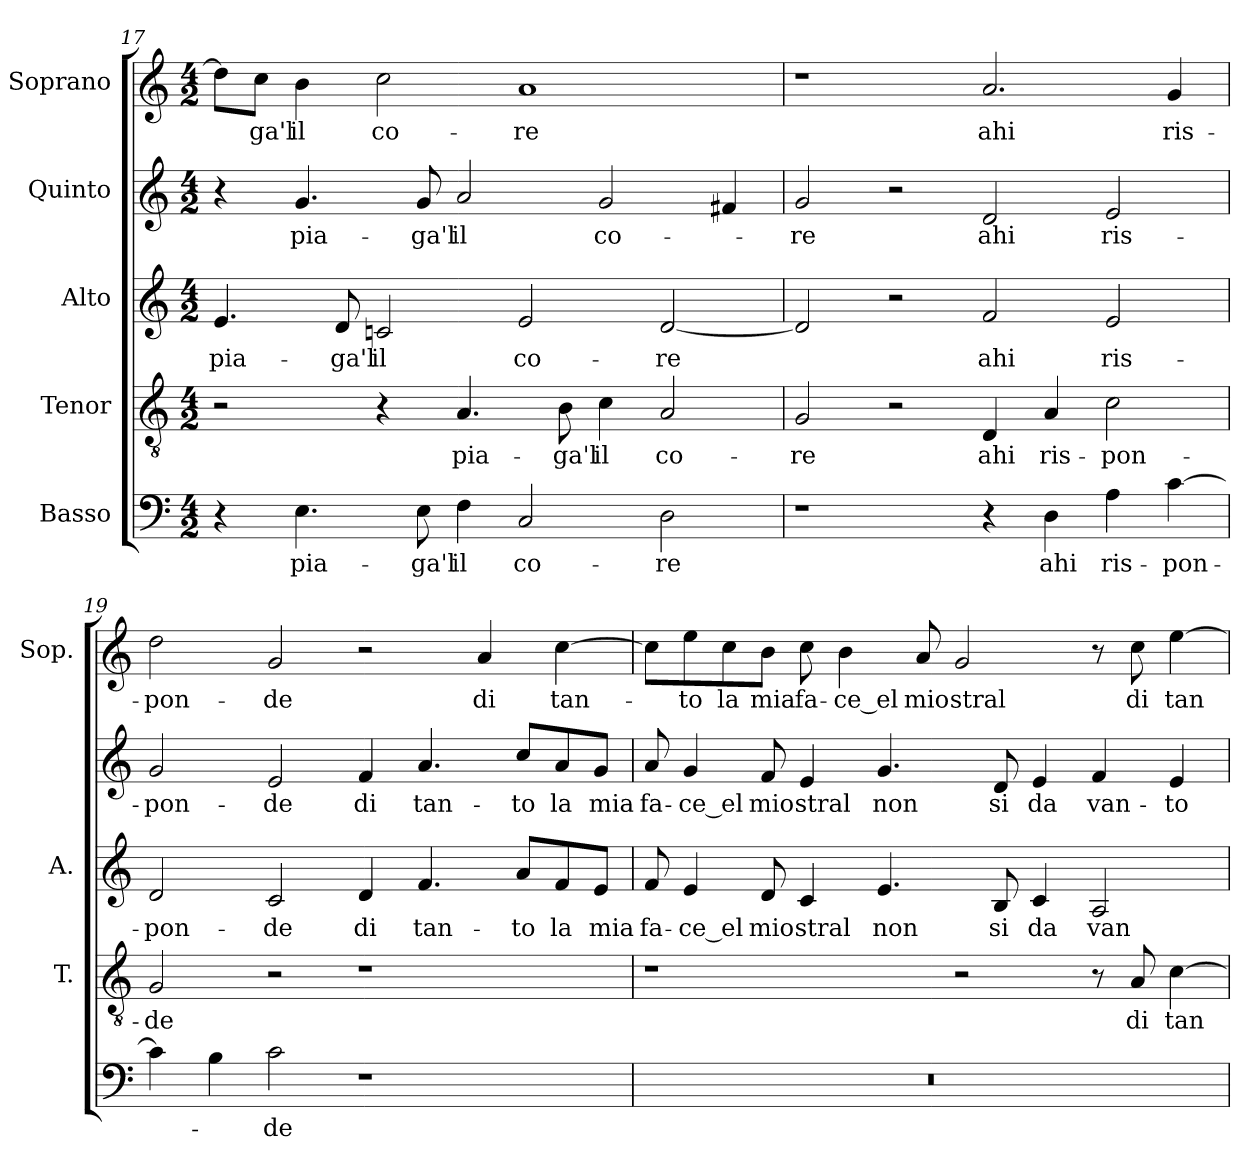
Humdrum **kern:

**kern	**text	**kern	**text	**kern	**text	**kern	**text	**kern	**text
*part5	*part5	*part4	*part4	*part3	*part3	*part2	*part2	*part1	*part1
*staff5	*staff5	*staff4	*staff4	*staff3	*staff3	*staff2	*staff2	*staff1	*staff1
*I"Basso	*	*I"Tenor	*	*I"Alto	*	*I"Quinto	*	*I"Soprano	*
*	*	*I'T.	*	*I'A.	*	*	*	*I'Sop.	*
*clefF4	*	*clefGv2	*	*clefG2	*	*clefG2	*	*clefG2	*
*	*	*ITrd7c12	*	*	*	*	*	*	*
*k[]	*	*k[]	*	*k[]	*	*k[]	*	*k[]	*
*C:	*	*C:	*	*C:	*	*C:	*	*C:	*
*M4/2	*	*M4/2	*	*M4/2	*	*M4/2	*	*M4/2	*
=17	=17	=17	=17	=17	=17	=17	=17	=17	=17
!	!	!	!	!	!LO:LY:b:color=#000000	!	!	!	!
4r	.	2r	.	4.ei/	pia-	4r	.	8ddi\L]	.
!	!	!	!	!	!	!	!	!	!LO:LY:b:color=#000000
.	.	.	.	.	.	.	.	8cci\J	-ga'l
!	!LO:LY:b:color=#000000	!	!	!	!	!	!	!	!
!	!	!	!	!	!	!	!LO:LY:b:color=#000000	!	!
!	!	!	!	!	!	!	!	!	!LO:LY:b:color=#000000
4.Ei\	pia-	.	.	.	.	4.gi/	pia-	4bi\	il
!	!	!	!	!	!LO:LY:b:color=#000000	!	!	!	!
.	.	.	.	8di/	-ga'l	.	.	.	.
!	!	!	!	!	!LO:LY:b:color=#000000	!	!	!	!
!	!	!	!	!	!	!	!	!	!LO:LY:b:color=#000000
.	.	4r	.	2cni/	il	.	.	2cci\	co-
!	!LO:LY:b:color=#000000	!	!	!	!	!	!	!	!
!	!	!	!	!	!	!	!LO:LY:b:color=#000000	!	!
8Ei\	-ga'l	.	.	.	.	8gi/	-ga'l	.	.
!	!LO:LY:b:color=#000000	!	!	!	!	!	!	!	!
!	!	!	!LO:LY:b:color=#000000	!	!	!	!	!	!
!	!	!	!	!	!	!	!LO:LY:b:color=#000000	!	!
4Fi\	il	4.AAi/	pia-	.	.	2ai/	il	.	.
!	!LO:LY:b:color=#000000	!	!	!	!	!	!	!	!
!	!	!	!	!	!LO:LY:b:color=#000000	!	!	!	!
!	!	!	!	!	!	!	!	!	!LO:LY:b:color=#000000
2Ci/	co-	.	.	2ei/	co-	.	.	1ai	-re
!	!	!	!LO:LY:b:color=#000000	!	!	!	!	!	!
.	.	8BBi\	-ga'l	.	.	.	.	.	.
!	!	!	!LO:LY:b:color=#000000	!	!	!	!	!	!
!	!	!	!	!	!	!	!LO:LY:b:color=#000000	!	!
.	.	4Ci\	il	.	.	2gi/	co-	.	.
!	!LO:LY:b:color=#000000	!	!	!	!	!	!	!	!
!	!	!	!LO:LY:b:color=#000000	!	!	!	!	!	!
!	!	!	!	!	!LO:LY:b:color=#000000	!	!	!	!
2Di\	-re	2AAi/	co-	[<2di/	-re	.	.	.	.
.	.	.	.	.	.	4f#Xi/	.	.	.
=18	=18	=18	=18	=18	=18	=18	=18	=18	=18
!	!	!	!LO:LY:b:color=#000000	!	!	!	!	!	!
!	!	!	!	!	!	!	!LO:LY:b:color=#000000	!	!
1r	.	2GGi/	-re	2di/]	.	2gi/	-re	1r	.
.	.	2r	.	2r	.	2r	.	.	.
!	!	!	!LO:LY:b:color=#000000	!	!	!	!	!	!
!	!	!	!	!	!LO:LY:b:color=#000000	!	!	!	!
!	!	!	!	!	!	!	!LO:LY:b:color=#000000	!	!
!	!	!	!	!	!	!	!	!	!LO:LY:b:color=#000000
4r	.	4DDi/	ahi	2fi/	ahi	2di/	ahi	2.ai/	ahi
!	!LO:LY:b:color=#000000	!	!	!	!	!	!	!	!
!	!	!	!LO:LY:b:color=#000000	!	!	!	!	!	!
4Di\	ahi	4AAi/	ris-	.	.	.	.	.	.
!	!LO:LY:b:color=#000000	!	!	!	!	!	!	!	!
!	!	!	!LO:LY:b:color=#000000	!	!	!	!	!	!
!	!	!	!	!	!LO:LY:b:color=#000000	!	!	!	!
!	!	!	!	!	!	!	!LO:LY:b:color=#000000	!	!
4Ai\	ris-	2Ci\	-pon-	2ei/	ris-	2ei/	ris-	.	.
!	!LO:LY:b:color=#000000	!	!	!	!	!	!	!	!
!	!	!	!	!	!	!	!	!	!LO:LY:b:color=#000000
[>4ci\	-pon-	.	.	.	.	.	.	4gi/	ris-
=19	=19	=19	=19	=19	=19	=19	=19	=19	=19
!	!	!	!LO:LY:b:color=#000000	!	!	!	!	!	!
!	!	!	!	!	!LO:LY:b:color=#000000	!	!	!	!
!	!	!	!	!	!	!	!LO:LY:b:color=#000000	!	!
!	!	!	!	!	!	!	!	!	!LO:LY:b:color=#000000
4ci\]	.	2GGi/	-de	2di/	-pon-	2gi/	-pon-	2ddi\	-pon-
4Bi\	.	.	.	.	.	.	.	.	.
!	!LO:LY:b:color=#000000	!	!	!	!	!	!	!	!
!	!	!	!	!	!LO:LY:b:color=#000000	!	!	!	!
!	!	!	!	!	!	!	!LO:LY:b:color=#000000	!	!
!	!	!	!	!	!	!	!	!	!LO:LY:b:color=#000000
2ci\	-de	2r	.	2ci/	-de	2ei/	-de	2gi/	-de
!	!	!	!	!	!LO:LY:b:color=#000000	!	!	!	!
!	!	!	!	!	!	!	!LO:LY:b:color=#000000	!	!
1r	.	1r	.	4di/	di	4fi/	di	2r	.
!	!	!	!	!	!LO:LY:b:color=#000000	!	!	!	!
!	!	!	!	!	!	!	!LO:LY:b:color=#000000	!	!
.	.	.	.	4.fi/	tan-	4.ai/	tan-	.	.
!	!	!	!	!	!	!	!	!	!LO:LY:b:color=#000000
.	.	.	.	.	.	.	.	4ai/	di
!	!	!	!	!	!LO:LY:b:color=#000000	!	!	!	!
!	!	!	!	!	!	!	!LO:LY:b:color=#000000	!	!
.	.	.	.	8ai/L	-to	8cci/L	-to	.	.
!	!	!	!	!	!LO:LY:b:color=#000000	!	!	!	!
!	!	!	!	!	!	!	!LO:LY:b:color=#000000	!	!
!	!	!	!	!	!	!	!	!	!LO:LY:b:color=#000000
.	.	.	.	8fi/	la	8ai/	la	[>4cci\	tan-
!	!	!	!	!	!LO:LY:b:color=#000000	!	!	!	!
!	!	!	!	!	!	!	!LO:LY:b:color=#000000	!	!
.	.	.	.	8ei/J	mia	8gi/J	mia	.	.
!!LO:LB:g=z
=20	=20	=20	=20	=20	=20	=20	=20	=20	=20
!LO:N:vis=1	!	!	!	!	!	!	!	!	!
!	!	!	!	!	!LO:LY:b:color=#000000	!	!	!	!
!	!	!	!	!	!	!	!LO:LY:b:color=#000000	!	!
0r	.	1r	.	8fi/	fa-	8ai/	fa-	8cci\L]	.
!	!	!	!	!	!LO:LY:b:color=#000000	!	!	!	!
!	!	!	!	!	!	!	!LO:LY:b:color=#000000	!	!
!	!	!	!	!	!	!	!	!	!LO:LY:b:color=#000000
.	.	.	.	4ei/	-ce_el	4gi/	-ce_el	8eei\	-to
!	!	!	!	!	!	!	!	!	!LO:LY:b:color=#000000
.	.	.	.	.	.	.	.	8cci\	la
!	!	!	!	!	!LO:LY:b:color=#000000	!	!	!	!
!	!	!	!	!	!	!	!LO:LY:b:color=#000000	!	!
!	!	!	!	!	!	!	!	!	!LO:LY:b:color=#000000
.	.	.	.	8di/	mio	8fi/	mio	8bi\J	mia
!	!	!	!	!	!LO:LY:b:color=#000000	!	!	!	!
!	!	!	!	!	!	!	!LO:LY:b:color=#000000	!	!
!	!	!	!	!	!	!	!	!	!LO:LY:b:color=#000000
.	.	.	.	4ci/	stral	4ei/	stral	8cci\	fa-
!	!	!	!	!	!	!	!	!	!LO:LY:b:color=#000000
.	.	.	.	.	.	.	.	4bi\	-ce_el
!	!	!	!	!	!LO:LY:b:color=#000000	!	!	!	!
!	!	!	!	!	!	!	!LO:LY:b:color=#000000	!	!
.	.	.	.	4.ei/	non	4.gi/	non	.	.
!	!	!	!	!	!	!	!	!	!LO:LY:b:color=#000000
.	.	.	.	.	.	.	.	8ai/	mio
!	!	!	!	!	!	!	!	!	!LO:LY:b:color=#000000
.	.	2r	.	.	.	.	.	2gi/	stral
!	!	!	!	!	!LO:LY:b:color=#000000	!	!	!	!
!	!	!	!	!	!	!	!LO:LY:b:color=#000000	!	!
.	.	.	.	8Bi/	si	8di/	si	.	.
!	!	!	!	!	!LO:LY:b:color=#000000	!	!	!	!
!	!	!	!	!	!	!	!LO:LY:b:color=#000000	!	!
.	.	.	.	4ci/	da	4ei/	da	.	.
!	!	!	!	!	!LO:LY:b:color=#000000	!	!	!	!
!	!	!	!	!	!	!	!LO:LY:b:color=#000000	!	!
.	.	8r	.	2Ai/	van-	4fi/	van-	8r	.
!	!	!	!LO:LY:b:color=#000000	!	!	!	!	!	!
!	!	!	!	!	!	!	!	!	!LO:LY:b:color=#000000
.	.	8AAi/	di	.	.	.	.	8cci\	di
!	!	!	!LO:LY:b:color=#000000	!	!	!	!	!	!
!	!	!	!	!	!	!	!LO:LY:b:color=#000000	!	!
!	!	!	!	!	!	!	!	!	!LO:LY:b:color=#000000
.	.	[>4Ci\	tan-	.	.	4ei/	-to	[>4eei\	tan-
=	=	=	=	=	=	=	=	=	=
*-	*-	*-	*-	*-	*-	*-	*-	*-	*-
